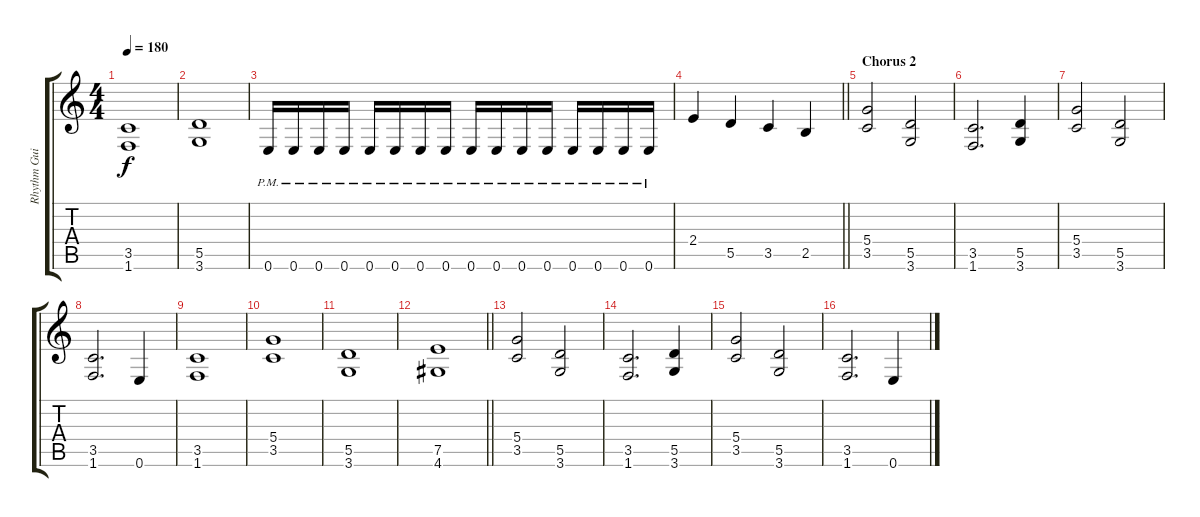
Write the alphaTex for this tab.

\track ("Rhythm Guitar 1: Juha-Pekka Alanen" "Rhythm Gui") {instrument distortionguitar}
\staff {score tabs}
\tuning (E4 B3 G3 D3 A2 E2) {hide}
\ts (4 4)
\tempo 180
\clef g2
\ks aminor
(3.5 1.6).1{dy f} |
(5.5 3.6).1 |
0.6{pm}.16 0.6{pm}.16 0.6{pm}.16 0.6{pm}.16 0.6{pm}.16 0.6{pm}.16 0.6{pm}.16 0.6{pm}.16 0.6{pm}.16 0.6{pm}.16 0.6{pm}.16 0.6{pm}.16 0.6{pm}.16 0.6{pm}.16 0.6{pm}.16 0.6{pm}.16 |
\barLineRight lightlight
2.4.4 5.5.4 3.5.4 2.5.4 |
\section ("" "Chorus 2")
(5.4 3.5).2 (5.5 3.6).2 |
(3.5 1.6).2{d} (5.5 3.6).4 |
(5.4 3.5).2 (5.5 3.6).2 |
(3.5 1.6).2{d} 0.6.4 |
(3.5 1.6).1 |
(5.4 3.5).1 |
(5.5 3.6).1 |
\barLineRight lightlight
(7.5 4.6).1 |
(5.4 3.5).2 (5.5 3.6).2 |
(3.5 1.6).2{d} (5.5 3.6).4 |
(5.4 3.5).2 (5.5 3.6).2 |
(3.5 1.6).2{d} 0.6.4
